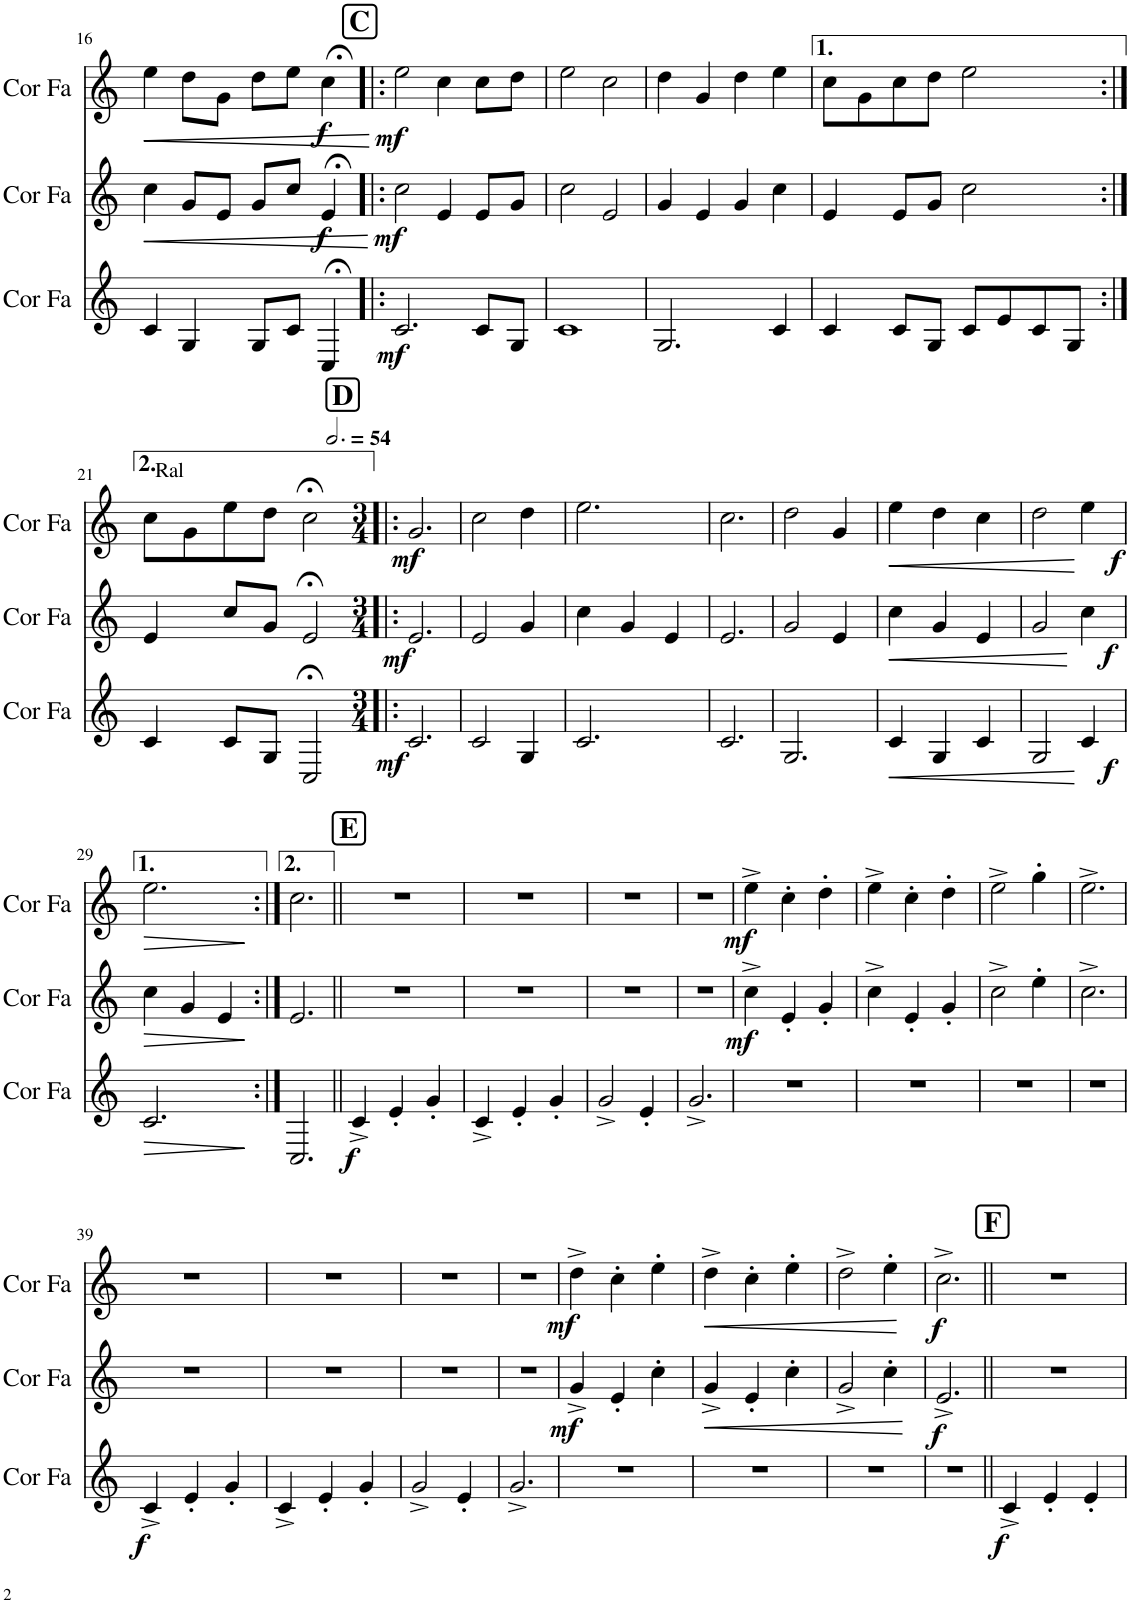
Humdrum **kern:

**kern	**dynam	**kern	**dynam	**kern	**dynam
*part3	*part3	*part2	*part2	*part1	*part1
*staff3	*staff3	*staff2	*staff2	*staff1	*staff1
*I"Cor en Fa	*	*I"Cor en Fa	*	*I"Cor en Fa	*
*I'Cor Fa	*	*I'Cor Fa	*	*I'Cor Fa	*
!!LO:PB:g=z
*clefG2	*	*clefG2	*	*clefG2	*
*Trd4c7	*	*Trd4c7	*	*Trd4c7	*
*k[]	*	*k[]	*	*k[]	*
*M4/4	*	*M4/4	*	*M4/4	*
=16	=16	=16	=16	=16	=16
!	!	!	!LO:HP:b	!	!LO:HP:b
4c/	.	4cc\	<	4ee\	<
4G/	.	8g/L	.	8dd\L	.
.	.	8e/J	.	8g\J	.
8G/L	.	8g/L	.	8dd\L	.
8c/J	.	8cc/J	.	8ee\J	.
!	!	!	!LO:DY:b	!	!LO:DY:b
4C;</	.	4e;</	f	4cc;<\	f
.	.	.	[	.	[
!!LO:REH:place=s1:a:B:cj:fs=14:t=C
=17!|:	=17!|:	=17!|:	=17!|:	=17!|:	=17!|:
!	!LO:DY:b	!	!LO:DY:b	!	!LO:DY:b
2.c/	mf	2cc\	mf	2ee\	mf
.	.	4e/	.	4cc\	.
8c/L	.	8e/L	.	8cc\L	.
8G/J	.	8g/J	.	8dd\J	.
=18	=18	=18	=18	=18	=18
1c	.	2cc\	.	2ee\	.
.	.	2e/	.	2cc\	.
=19	=19	=19	=19	=19	=19
2.G/	.	4g/	.	4dd\	.
.	.	4e/	.	4g/	.
.	.	4g/	.	4dd\	.
4c/	.	4cc\	.	4ee\	.
=20	=20	=20	=20	=20	=20
4c/	.	4e/	.	8cc\L	.
.	.	.	.	8g\	.
8c/L	.	8e/L	.	8cc\	.
8G/J	.	8g/J	.	8dd\J	.
8c/L	.	2cc\	.	2ee\	.
8e/	.	.	.	.	.
8c/	.	.	.	.	.
8G/J	.	.	.	.	.
!!LO:LB:g=z
=21:|!	=21:|!	=21:|!	=21:|!	=21:|!	=21:|!
!	!	!	!	!LO:TX:a:t=Ral	!
4c/	.	4e/	.	8cc\L	.
.	.	.	.	8g\	.
8c/L	.	8cc/L	.	8ee\	.
8G/J	.	8g/J	.	8dd\J	.
2C;</	.	2e;</	.	2cc;<\	.
=22!|:	=22!|:	=22!|:	=22!|:	=22!|:	=22!|:
!!LO:REH:place=s1:a:B:cj:fs=14:t=D
*M3/4	*	*M3/4	*	*M3/4	*
*	*	*	*	*MM162	*
!	!LO:DY:b	!	!LO:DY:b	!	!LO:DY:b
2.c/	mf	2.e/	mf	2.g/	mf
=23	=23	=23	=23	=23	=23
2c/	.	2e/	.	2cc\	.
4G/	.	4g/	.	4dd\	.
=24	=24	=24	=24	=24	=24
2.c/	.	4cc\	.	2.ee\	.
.	.	4g/	.	.	.
.	.	4e/	.	.	.
=25	=25	=25	=25	=25	=25
2.c/	.	2.e/	.	2.cc\	.
=26	=26	=26	=26	=26	=26
2.G/	.	2g/	.	2dd\	.
.	.	4e/	.	4g/	.
=27	=27	=27	=27	=27	=27
!	!LO:HP:b	!	!LO:HP:b	!	!LO:HP:b
4c/	<	4cc\	<	4ee\	<
4G/	.	4g/	.	4dd\	.
4c/	.	4e/	.	4cc\	.
.	[	.	[	.	[
=28	=28	=28	=28	=28	=28
2G/	.	2g/	.	2dd\	.
!	!LO:DY:b	!	!LO:DY:b	!	!LO:DY:b
4c/	f	4cc\	f	4ee\	f
!!LO:LB:g=z
=29	=29	=29	=29	=29	=29
!	!LO:HP:b	!	!LO:HP:b	!	!LO:HP:b
2.c/	>	4cc\	>	2.ee\	>
.	.	4g/	.	.	.
.	.	4e/	.	.	.
.	]	.	]	.	]
=30:|!	=30:|!	=30:|!	=30:|!	=30:|!	=30:|!
2.C/	.	2.e/	.	2.cc\	.
!!LO:REH:place=s1:a:B:cj:fs=14:t=E
=31||	=31||	=31||	=31||	=31||	=31||
!	!LO:DY:b	!	!	!	!
4c^/	f	2.r	.	2.r	.
4e'/	.	.	.	.	.
4g'/	.	.	.	.	.
=32	=32	=32	=32	=32	=32
4c^/	.	2.r	.	2.r	.
4e'/	.	.	.	.	.
4g'/	.	.	.	.	.
=33	=33	=33	=33	=33	=33
2g^/	.	2.r	.	2.r	.
4e'/	.	.	.	.	.
=34	=34	=34	=34	=34	=34
2.g^/	.	2.r	.	2.r	.
=35	=35	=35	=35	=35	=35
!	!	!	!LO:DY:b	!	!LO:DY:b
2.r	.	4cc^\	mf	4ee^\	mf
.	.	4e'/	.	4cc'\	.
.	.	4g'/	.	4dd'\	.
=36	=36	=36	=36	=36	=36
2.r	.	4cc^\	.	4ee^\	.
.	.	4e'/	.	4cc'\	.
.	.	4g'/	.	4dd'\	.
=37	=37	=37	=37	=37	=37
2.r	.	2cc^\	.	2ee^\	.
.	.	4ee'\	.	4gg'\	.
=38	=38	=38	=38	=38	=38
2.r	.	2.cc^\	.	2.ee^\	.
!!LO:LB:g=z
=39	=39	=39	=39	=39	=39
!	!LO:DY:b	!	!	!	!
4c^/	f	2.r	.	2.r	.
4e'/	.	.	.	.	.
4g'/	.	.	.	.	.
=40	=40	=40	=40	=40	=40
4c^/	.	2.r	.	2.r	.
4e'/	.	.	.	.	.
4g'/	.	.	.	.	.
=41	=41	=41	=41	=41	=41
2g^/	.	2.r	.	2.r	.
4e'/	.	.	.	.	.
=42	=42	=42	=42	=42	=42
2.g^/	.	2.r	.	2.r	.
=43	=43	=43	=43	=43	=43
!	!	!	!LO:DY:b	!	!LO:DY:b
2.r	.	4g^/	mf	4dd^\	mf
.	.	4e'/	.	4cc'\	.
.	.	4cc'\	.	4ee'\	.
=44	=44	=44	=44	=44	=44
!	!	!	!LO:HP:b	!	!LO:HP:b
2.r	.	4g^/	<	4dd^\	<
.	.	4e'/	.	4cc'\	.
.	.	4cc'\	.	4ee'\	.
.	.	.	[	.	[
=45	=45	=45	=45	=45	=45
2.r	.	2g^/	.	2dd^\	.
.	.	4cc'\	.	4ee'\	.
=46	=46	=46	=46	=46	=46
!	!	!	!LO:DY:b	!	!LO:DY:b
2.r	.	2.e^/	f	2.cc^\	f
!!LO:REH:place=s1:a:B:cj:fs=14:t=F
=47||	=47||	=47||	=47||	=47||	=47||
!	!LO:DY:b	!	!	!	!
4c^/	f	2.r	.	2.r	.
4e'/	.	.	.	.	.
4e'/	.	.	.	.	.
=	=	=	=	=	=
*-	*-	*-	*-	*-	*-
